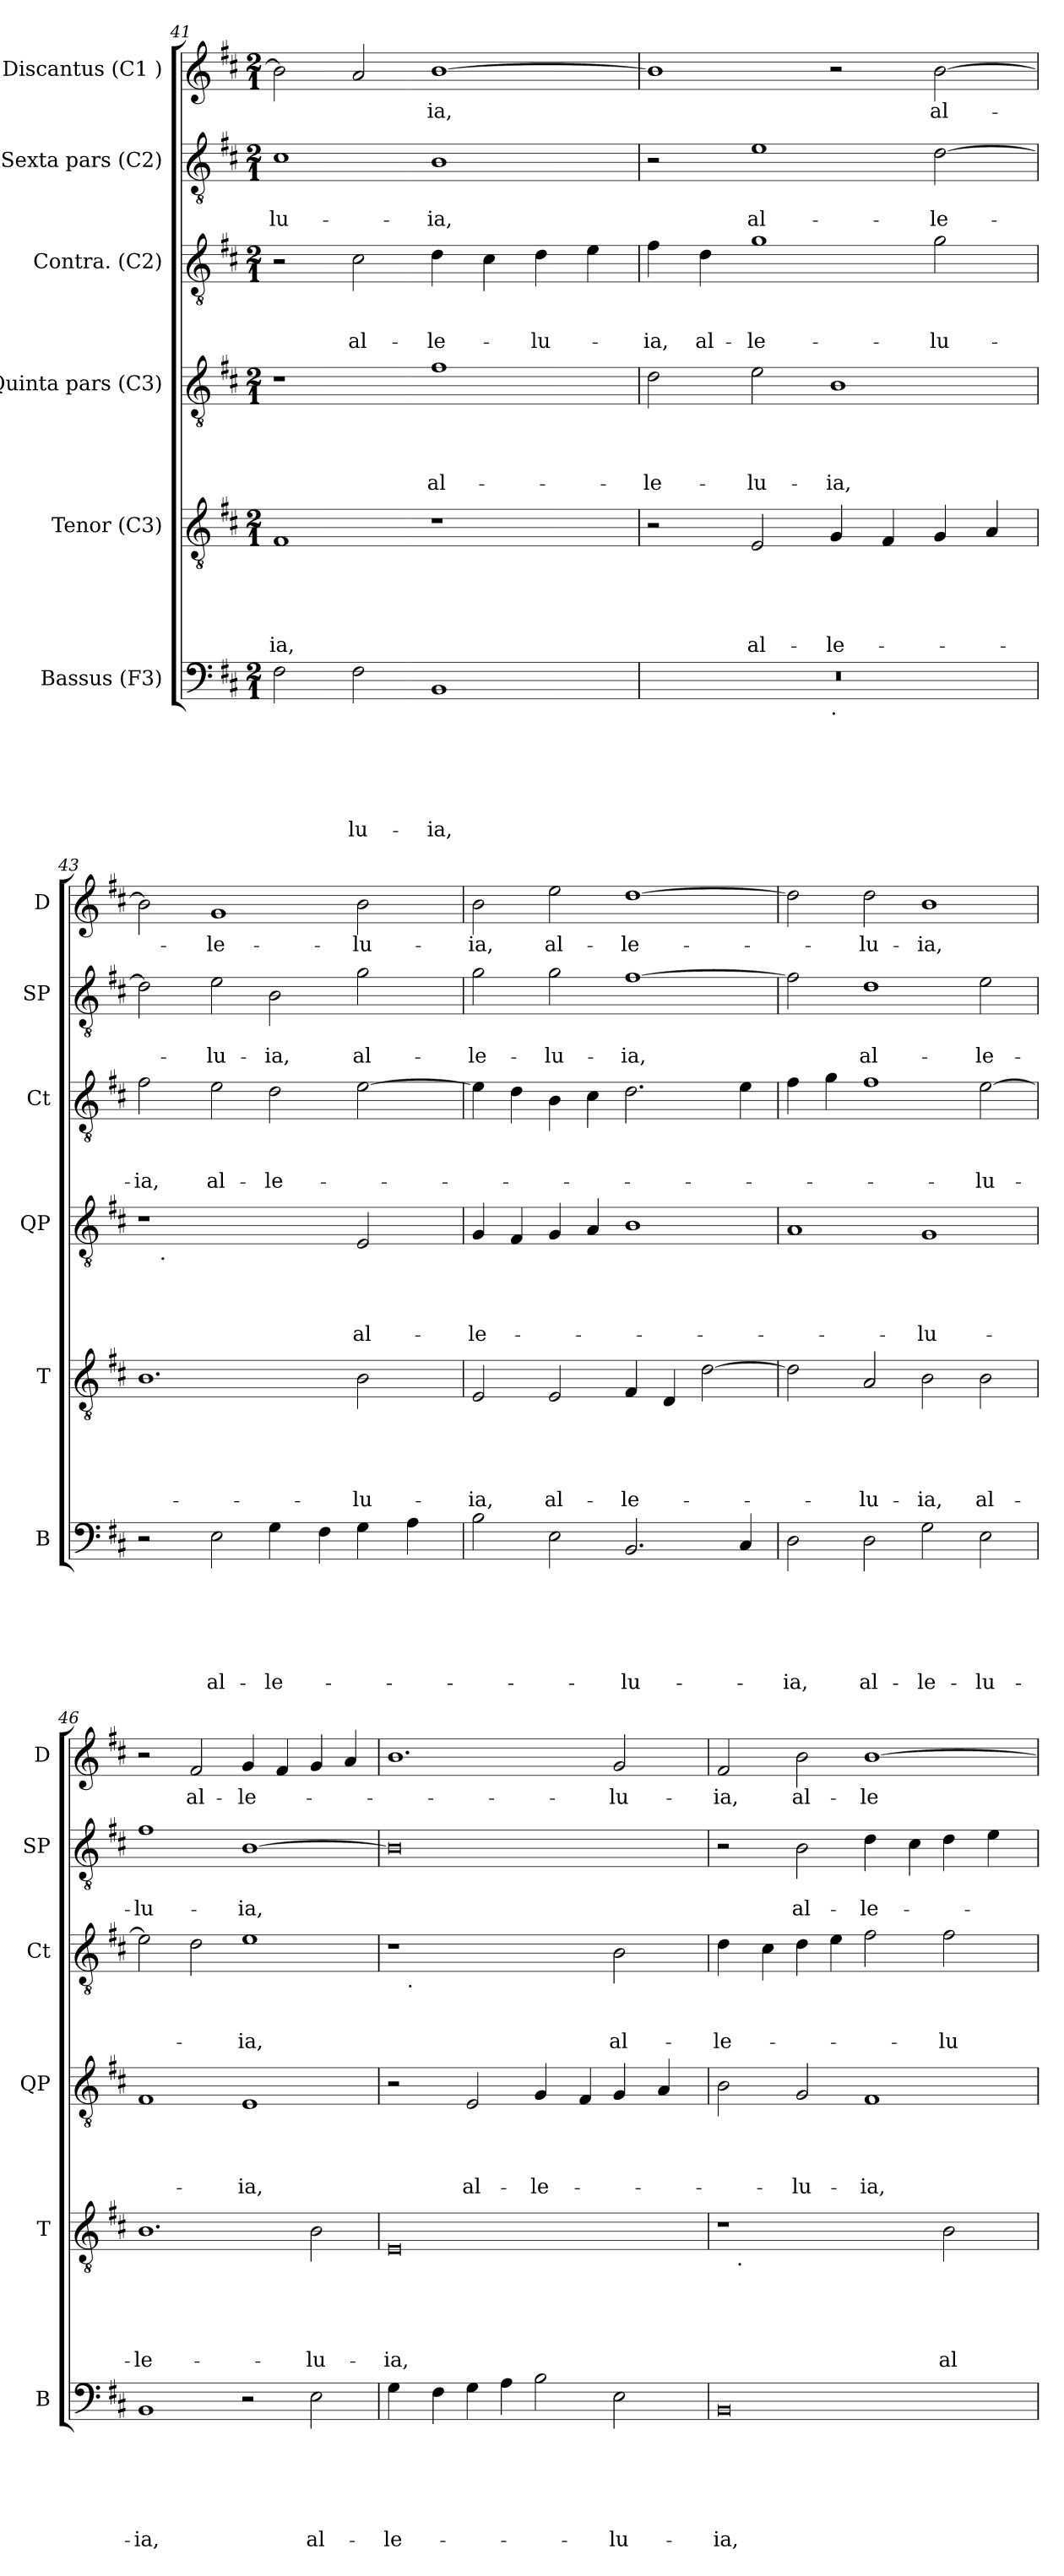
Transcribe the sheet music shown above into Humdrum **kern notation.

**kern	**text	**text	**text	**text	**text	**text	**kern	**text	**text	**text	**text	**text	**kern	**text	**text	**text	**text	**kern	**text	**text	**text	**kern	**text	**text	**kern	**text
*part6	*part6	*part6	*part6	*part6	*part6	*part6	*part5	*part5	*part5	*part5	*part5	*part5	*part4	*part4	*part4	*part4	*part4	*part3	*part3	*part3	*part3	*part2	*part2	*part2	*part1	*part1
*staff6	*staff6	*staff6	*staff6	*staff6	*staff6	*staff6	*staff5	*staff5	*staff5	*staff5	*staff5	*staff5	*staff4	*staff4	*staff4	*staff4	*staff4	*staff3	*staff3	*staff3	*staff3	*staff2	*staff2	*staff2	*staff1	*staff1
*I"Bassus (F3)	*	*	*	*	*	*	*I"Tenor (C3)	*	*	*	*	*	*I"Quinta pars (C3)	*	*	*	*	*I"Contra. (C2)	*	*	*	*I"Sexta pars (C2)	*	*	*I"Discantus (C1 )	*
*I'B	*	*	*	*	*	*	*I'T	*	*	*	*	*	*I'QP	*	*	*	*	*I'Ct	*	*	*	*I'SP	*	*	*I'D	*
*clefF4	*	*	*	*	*	*	*clefGv2	*	*	*	*	*	*clefGv2	*	*	*	*	*clefGv2	*	*	*	*clefGv2	*	*	*clefG2	*
*k[f#c#]	*	*	*	*	*	*	*k[f#c#]	*	*	*	*	*	*k[f#c#]	*	*	*	*	*k[f#c#]	*	*	*	*k[f#c#]	*	*	*k[f#c#]	*
*D:	*	*	*	*	*	*	*D:	*	*	*	*	*	*D:	*	*	*	*	*D:	*	*	*	*D:	*	*	*D:	*
*M2/1	*	*	*	*	*	*	*M2/1	*	*	*	*	*	*M2/1	*	*	*	*	*M2/1	*	*	*	*M2/1	*	*	*M2/1	*
=41	=41	=41	=41	=41	=41	=41	=41	=41	=41	=41	=41	=41	=41	=41	=41	=41	=41	=41	=41	=41	=41	=41	=41	=41	=41	=41
!	!	!	!	!	!	!	!	!	!	!	!	!LO:LY:b	!	!	!	!	!	!	!	!	!	!	!	!LO:LY:b	!	!
2F#\	.	.	.	.	.	.	1F#	.	.	.	.	-ia,	1r	.	.	.	.	2r	.	.	.	1c#	.	-lu-	2b\]	.
!	!	!	!	!	!	!LO:LY:b	!	!	!	!	!	!	!	!	!	!	!	!	!	!	!LO:LY:b	!	!	!	!	!
2F#\	.	.	.	.	.	-lu-	.	.	.	.	.	.	.	.	.	.	.	2c#\	.	.	al-	.	.	.	2a/	.
!	!	!	!	!	!	!LO:LY:b	!	!	!	!	!	!	!	!	!	!	!LO:LY:b	!	!	!	!LO:LY:b	!	!	!LO:LY:b	!	!LO:LY:b
1BB	.	.	.	.	.	-ia,	1r	.	.	.	.	.	1f#	.	.	.	al-	4d\	.	.	-le-	1B	.	-ia,	[>1b	-ia,
.	.	.	.	.	.	.	.	.	.	.	.	.	.	.	.	.	.	4c#\	.	.	.	.	.	.	.	.
!	!	!	!	!	!	!	!	!	!	!	!	!	!	!	!	!	!	!	!	!	!LO:LY:b	!	!	!	!	!
.	.	.	.	.	.	.	.	.	.	.	.	.	.	.	.	.	.	4d\	.	.	-lu-	.	.	.	.	.
.	.	.	.	.	.	.	.	.	.	.	.	.	.	.	.	.	.	4e\	.	.	.	.	.	.	.	.
=42	=42	=42	=42	=42	=42	=42	=42	=42	=42	=42	=42	=42	=42	=42	=42	=42	=42	=42	=42	=42	=42	=42	=42	=42	=42	=42
!	!	!	!	!	!	!	!	!	!	!	!	!	!	!	!	!	!LO:LY:b	!	!	!	!LO:LY:b	!	!	!	!	!
*^	*	*	*	*	*	*	*	*	*	*	*	*	*	*	*	*	*	*	*	*	*	*	*	*	*	*
0r	1ryy	.	.	.	.	.	.	2r	.	.	.	.	.	2d\	.	.	.	-le-	4f#\	.	.	-ia,	2r	.	.	1b]	.
!	!	!	!	!	!	!	!	!	!	!	!	!	!	!	!	!	!	!	!	!	!	!LO:LY:b	!	!	!	!	!
.	.	.	.	.	.	.	.	.	.	.	.	.	.	.	.	.	.	.	4d\	.	.	al-	.	.	.	.	.
!	!	!	!	!	!	!	!	!	!	!	!	!	!LO:LY:b	!	!	!	!	!LO:LY:b	!	!	!	!LO:LY:b	!	!	!LO:LY:b	!	!
.	.	.	.	.	.	.	.	2E/	.	.	.	.	al-	2e\	.	.	.	-lu-	1g	.	.	-le-	1e	.	al-	.	.
!	!LO:TX:b:t=.	!	!	!	!	!	!	!	!	!	!	!	!	!	!	!	!	!	!	!	!	!	!	!	!	!	!
!	!	!	!	!	!	!	!	!	!	!	!	!	!LO:LY:b	!	!	!	!	!LO:LY:b	!	!	!	!	!	!	!	!	!
.	1ryy	.	.	.	.	.	.	4G/	.	.	.	.	-le-	1B	.	.	.	-ia,	.	.	.	.	.	.	.	2r	.
.	.	.	.	.	.	.	.	4F#/	.	.	.	.	.	.	.	.	.	.	.	.	.	.	.	.	.	.	.
!	!	!	!	!	!	!	!	!	!	!	!	!	!	!	!	!	!	!	!	!	!	!LO:LY:b	!	!	!LO:LY:b	!	!LO:LY:b
.	.	.	.	.	.	.	.	4G/	.	.	.	.	.	.	.	.	.	.	2g\	.	.	-lu-	[>2d\	.	-le-	[>2b\	al-
.	.	.	.	.	.	.	.	4A/	.	.	.	.	.	.	.	.	.	.	.	.	.	.	.	.	.	.	.
=43	=43	=43	=43	=43	=43	=43	=43	=43	=43	=43	=43	=43	=43	=43	=43	=43	=43	=43	=43	=43	=43	=43	=43	=43	=43	=43	=43
!	!	!	!	!	!	!	!	!	!	!	!	!	!	!	!	!	!	!	!	!	!	!LO:LY:b	!	!	!	!	!
*v	*v	*	*	*	*	*	*	*	*	*	*	*	*	*^	*	*	*	*	*	*	*	*	*	*	*	*	*
2r	.	.	.	.	.	.	1.B	.	.	.	.	.	1r	16.ryy	.	.	.	.	2f#\	.	.	-ia,	2d\]	.	.	2b\]	.
!	!	!	!	!	!	!	!	!	!	!	!	!	!	!LO:TX:b:t=.	!	!	!	!	!	!	!	!	!	!	!	!	!
.	.	.	.	.	.	.	.	.	.	.	.	.	.	1ryy	.	.	.	.	.	.	.	.	.	.	.	.	.
!	!	!	!	!	!	!LO:LY:b	!	!	!	!	!	!	!	!	!	!	!	!	!	!	!	!LO:LY:b	!	!	!LO:LY:b	!	!LO:LY:b
2E\	.	.	.	.	.	al-	.	.	.	.	.	.	.	.	.	.	.	.	2e\	.	.	al-	2e\	.	-lu-	1g	-le-
!	!	!	!	!	!	!LO:LY:b	!	!	!	!	!	!	!	!	!	!	!	!	!	!	!	!LO:LY:b	!	!	!LO:LY:b	!	!
4G\	.	.	.	.	.	-le-	.	.	.	.	.	.	2ryy	.	.	.	.	.	2d\	.	.	-le-	2B\	.	-ia,	.	.
.	.	.	.	.	.	.	.	.	.	.	.	.	.	2ryy	.	.	.	.	.	.	.	.	.	.	.	.	.
4F#\	.	.	.	.	.	.	.	.	.	.	.	.	.	.	.	.	.	.	.	.	.	.	.	.	.	.	.
!	!	!	!	!	!	!	!	!	!	!	!	!LO:LY:b	!	!	!	!	!	!LO:LY:b	!	!	!	!	!	!	!LO:LY:b	!	!LO:LY:b
4G\	.	.	.	.	.	.	2B\	.	.	.	.	-lu-	2E/	.	.	.	.	al-	[>2e\	.	.	.	2g\	.	al-	2b\	-lu-
.	.	.	.	.	.	.	.	.	.	.	.	.	.	4ryy	.	.	.	.	.	.	.	.	.	.	.	.	.
4A\	.	.	.	.	.	.	.	.	.	.	.	.	.	.	.	.	.	.	.	.	.	.	.	.	.	.	.
.	.	.	.	.	.	.	.	.	.	.	.	.	.	8ryy	.	.	.	.	.	.	.	.	.	.	.	.	.
.	.	.	.	.	.	.	.	.	.	.	.	.	.	32ryy	.	.	.	.	.	.	.	.	.	.	.	.	.
!!LO:PB:g=z
=44	=44	=44	=44	=44	=44	=44	=44	=44	=44	=44	=44	=44	=44	=44	=44	=44	=44	=44	=44	=44	=44	=44	=44	=44	=44	=44	=44
!	!	!	!	!	!	!	!	!	!	!	!	!LO:LY:b	!	!	!	!	!	!LO:LY:b	!	!	!	!	!	!	!LO:LY:b	!	!LO:LY:b
*	*	*	*	*	*	*	*	*	*	*	*	*	*v	*v	*	*	*	*	*	*	*	*	*	*	*	*	*
2B\	.	.	.	.	.	.	2E/	.	.	.	.	-ia,	4G/	.	.	.	-le-	4e\]	.	.	.	2g\	.	-le-	2b\	-ia,
.	.	.	.	.	.	.	.	.	.	.	.	.	4F#/	.	.	.	.	4d\	.	.	.	.	.	.	.	.
!	!	!	!	!	!	!	!	!	!	!	!	!LO:LY:b	!	!	!	!	!	!	!	!	!	!	!	!LO:LY:b	!	!LO:LY:b
2E\	.	.	.	.	.	.	2E/	.	.	.	.	al-	4G/	.	.	.	.	4B\	.	.	.	2g\	.	-lu-	2ee\	al-
.	.	.	.	.	.	.	.	.	.	.	.	.	4A/	.	.	.	.	4c#\	.	.	.	.	.	.	.	.
!	!	!	!	!	!	!LO:LY:b	!	!	!	!	!	!LO:LY:b	!	!	!	!	!	!	!	!	!	!	!	!LO:LY:b	!	!LO:LY:b
2.BB/	.	.	.	.	.	-lu-	4F#/	.	.	.	.	-le-	1B	.	.	.	.	2.d\	.	.	.	[>1f#	.	-ia,	[>1dd	-le-
.	.	.	.	.	.	.	4D/	.	.	.	.	.	.	.	.	.	.	.	.	.	.	.	.	.	.	.
.	.	.	.	.	.	.	[>2d\	.	.	.	.	.	.	.	.	.	.	.	.	.	.	.	.	.	.	.
4C#/	.	.	.	.	.	.	.	.	.	.	.	.	.	.	.	.	.	4e\	.	.	.	.	.	.	.	.
=45	=45	=45	=45	=45	=45	=45	=45	=45	=45	=45	=45	=45	=45	=45	=45	=45	=45	=45	=45	=45	=45	=45	=45	=45	=45	=45
!	!	!	!	!	!	!LO:LY:b	!	!	!	!	!	!	!	!	!	!	!	!	!	!	!	!	!	!	!	!
2D\	.	.	.	.	.	-ia,	2d\]	.	.	.	.	.	1A	.	.	.	.	4f#\	.	.	.	2f#\]	.	.	2dd\]	.
.	.	.	.	.	.	.	.	.	.	.	.	.	.	.	.	.	.	4g\	.	.	.	.	.	.	.	.
!	!	!	!	!	!	!LO:LY:b	!	!	!	!	!	!LO:LY:b	!	!	!	!	!	!	!	!	!	!	!	!LO:LY:b	!	!LO:LY:b
2D\	.	.	.	.	.	al-	2A/	.	.	.	.	-lu-	.	.	.	.	.	1f#	.	.	.	1d	.	al-	2dd\	-lu-
!	!	!	!	!	!	!LO:LY:b	!	!	!	!	!	!LO:LY:b	!	!	!	!	!LO:LY:b	!	!	!	!	!	!	!	!	!LO:LY:b
2G\	.	.	.	.	.	-le-	2B\	.	.	.	.	-ia,	1G	.	.	.	-lu-	.	.	.	.	.	.	.	1b	-ia,
!	!	!	!	!	!	!LO:LY:b	!	!	!	!	!	!LO:LY:b	!	!	!	!	!	!	!	!	!LO:LY:b	!	!	!LO:LY:b	!	!
2E\	.	.	.	.	.	-lu-	2B\	.	.	.	.	al-	.	.	.	.	.	[>2e\	.	.	-lu-	2e\	.	-le-	.	.
=46	=46	=46	=46	=46	=46	=46	=46	=46	=46	=46	=46	=46	=46	=46	=46	=46	=46	=46	=46	=46	=46	=46	=46	=46	=46	=46
!	!	!	!	!	!	!LO:LY:b	!	!	!	!	!	!LO:LY:b	!	!	!	!	!	!	!	!	!	!	!	!LO:LY:b	!	!
1BB	.	.	.	.	.	-ia,	1.B	.	.	.	.	-le-	1F#	.	.	.	.	2e\]	.	.	.	1f#	.	-lu-	2r	.
!	!	!	!	!	!	!	!	!	!	!	!	!	!	!	!	!	!	!	!	!	!	!	!	!	!	!LO:LY:b
.	.	.	.	.	.	.	.	.	.	.	.	.	.	.	.	.	.	2d\	.	.	.	.	.	.	2f#/	al-
!	!	!	!	!	!	!	!	!	!	!	!	!	!	!	!	!	!LO:LY:b	!	!	!	!LO:LY:b	!	!	!LO:LY:b	!	!LO:LY:b
2r	.	.	.	.	.	.	.	.	.	.	.	.	1E	.	.	.	-ia,	1e	.	.	-ia,	[>1B	.	-ia,	4g/	-le-
.	.	.	.	.	.	.	.	.	.	.	.	.	.	.	.	.	.	.	.	.	.	.	.	.	4f#/	.
!	!	!	!	!	!	!LO:LY:b	!	!	!	!	!	!LO:LY:b	!	!	!	!	!	!	!	!	!	!	!	!	!	!
2E\	.	.	.	.	.	al-	2B\	.	.	.	.	-lu-	.	.	.	.	.	.	.	.	.	.	.	.	4g/	.
.	.	.	.	.	.	.	.	.	.	.	.	.	.	.	.	.	.	.	.	.	.	.	.	.	4a/	.
=47	=47	=47	=47	=47	=47	=47	=47	=47	=47	=47	=47	=47	=47	=47	=47	=47	=47	=47	=47	=47	=47	=47	=47	=47	=47	=47
!	!	!	!	!	!	!LO:LY:b	!	!	!	!	!	!LO:LY:b	!	!	!	!	!	!	!	!	!	!	!	!	!	!
*	*	*	*	*	*	*	*	*	*	*	*	*	*	*	*	*	*	*^	*	*	*	*	*	*	*	*
4G\	.	.	.	.	.	-le-	0E	.	.	.	.	-ia,	2r	.	.	.	.	1r	16.ryy	.	.	.	0B]	.	.	1.b	.
!	!	!	!	!	!	!	!	!	!	!	!	!	!	!	!	!	!	!	!LO:TX:b:t=.	!	!	!	!	!	!	!	!
.	.	.	.	.	.	.	.	.	.	.	.	.	.	.	.	.	.	.	1ryy	.	.	.	.	.	.	.	.
4F#\	.	.	.	.	.	.	.	.	.	.	.	.	.	.	.	.	.	.	.	.	.	.	.	.	.	.	.
!	!	!	!	!	!	!	!	!	!	!	!	!	!	!	!	!	!LO:LY:b	!	!	!	!	!	!	!	!	!	!
4G\	.	.	.	.	.	.	.	.	.	.	.	.	2E/	.	.	.	al-	.	.	.	.	.	.	.	.	.	.
4A\	.	.	.	.	.	.	.	.	.	.	.	.	.	.	.	.	.	.	.	.	.	.	.	.	.	.	.
!	!	!	!	!	!	!	!	!	!	!	!	!	!	!	!	!	!LO:LY:b	!	!	!	!	!	!	!	!	!	!
2B\	.	.	.	.	.	.	.	.	.	.	.	.	4G/	.	.	.	-le-	2ryy	.	.	.	.	.	.	.	.	.
.	.	.	.	.	.	.	.	.	.	.	.	.	.	.	.	.	.	.	2ryy	.	.	.	.	.	.	.	.
.	.	.	.	.	.	.	.	.	.	.	.	.	4F#/	.	.	.	.	.	.	.	.	.	.	.	.	.	.
!	!	!	!	!	!	!LO:LY:b	!	!	!	!	!	!	!	!	!	!	!	!	!	!	!	!LO:LY:b	!	!	!	!	!LO:LY:b
2E\	.	.	.	.	.	-lu-	.	.	.	.	.	.	4G/	.	.	.	.	2B\	.	.	.	al-	.	.	.	2g/	-lu-
.	.	.	.	.	.	.	.	.	.	.	.	.	.	.	.	.	.	.	4ryy	.	.	.	.	.	.	.	.
.	.	.	.	.	.	.	.	.	.	.	.	.	4A/	.	.	.	.	.	.	.	.	.	.	.	.	.	.
.	.	.	.	.	.	.	.	.	.	.	.	.	.	.	.	.	.	.	8ryy	.	.	.	.	.	.	.	.
.	.	.	.	.	.	.	.	.	.	.	.	.	.	.	.	.	.	.	32ryy	.	.	.	.	.	.	.	.
!!LO:LB:g=z
=48	=48	=48	=48	=48	=48	=48	=48	=48	=48	=48	=48	=48	=48	=48	=48	=48	=48	=48	=48	=48	=48	=48	=48	=48	=48	=48	=48
!	!	!	!	!	!	!LO:LY:b	!	!	!	!	!	!	!	!	!	!	!	!	!	!	!	!LO:LY:b	!	!	!	!	!LO:LY:b
*	*	*	*	*	*	*	*^	*	*	*	*	*	*	*	*	*	*	*v	*v	*	*	*	*	*	*	*	*
0BB	.	.	.	.	.	-ia,	1r	16.ryy	.	.	.	.	.	2B\	.	.	.	.	4d\	.	.	-le-	2r	.	.	2f#/	-ia,
!	!	!	!	!	!	!	!	!LO:TX:b:t=.	!	!	!	!	!	!	!	!	!	!	!	!	!	!	!	!	!	!	!
.	.	.	.	.	.	.	.	1ryy	.	.	.	.	.	.	.	.	.	.	.	.	.	.	.	.	.	.	.
.	.	.	.	.	.	.	.	.	.	.	.	.	.	.	.	.	.	.	4c#\	.	.	.	.	.	.	.	.
!	!	!	!	!	!	!	!	!	!	!	!	!	!	!	!	!	!	!LO:LY:b	!	!	!	!	!	!	!LO:LY:b	!	!LO:LY:b
.	.	.	.	.	.	.	.	.	.	.	.	.	.	2G/	.	.	.	-lu-	4d\	.	.	.	2B\	.	al-	2b\	al-
.	.	.	.	.	.	.	.	.	.	.	.	.	.	.	.	.	.	.	4e\	.	.	.	.	.	.	.	.
!	!	!	!	!	!	!	!	!	!	!	!	!	!	!	!	!	!	!LO:LY:b	!	!	!	!	!	!	!LO:LY:b	!	!LO:LY:b
.	.	.	.	.	.	.	2ryy	.	.	.	.	.	.	1F#	.	.	.	-ia,	2f#\	.	.	.	4d\	.	-le-	[>1b	-le-
.	.	.	.	.	.	.	.	2ryy	.	.	.	.	.	.	.	.	.	.	.	.	.	.	.	.	.	.	.
.	.	.	.	.	.	.	.	.	.	.	.	.	.	.	.	.	.	.	.	.	.	.	4c#\	.	.	.	.
!	!	!	!	!	!	!	!	!	!	!	!	!	!LO:LY:b	!	!	!	!	!	!	!	!	!LO:LY:b	!	!	!	!	!
.	.	.	.	.	.	.	2B\	.	.	.	.	.	al-	.	.	.	.	.	2f#\	.	.	-lu-	4d\	.	.	.	.
.	.	.	.	.	.	.	.	4ryy	.	.	.	.	.	.	.	.	.	.	.	.	.	.	.	.	.	.	.
.	.	.	.	.	.	.	.	.	.	.	.	.	.	.	.	.	.	.	.	.	.	.	4e\	.	.	.	.
.	.	.	.	.	.	.	.	8ryy	.	.	.	.	.	.	.	.	.	.	.	.	.	.	.	.	.	.	.
.	.	.	.	.	.	.	.	32ryy	.	.	.	.	.	.	.	.	.	.	.	.	.	.	.	.	.	.	.
*	*	*	*	*	*	*	*v	*v	*	*	*	*	*	*	*	*	*	*	*	*	*	*	*	*	*	*	*
=	=	=	=	=	=	=	=	=	=	=	=	=	=	=	=	=	=	=	=	=	=	=	=	=	=	=
*-	*-	*-	*-	*-	*-	*-	*-	*-	*-	*-	*-	*-	*-	*-	*-	*-	*-	*-	*-	*-	*-	*-	*-	*-	*-	*-
